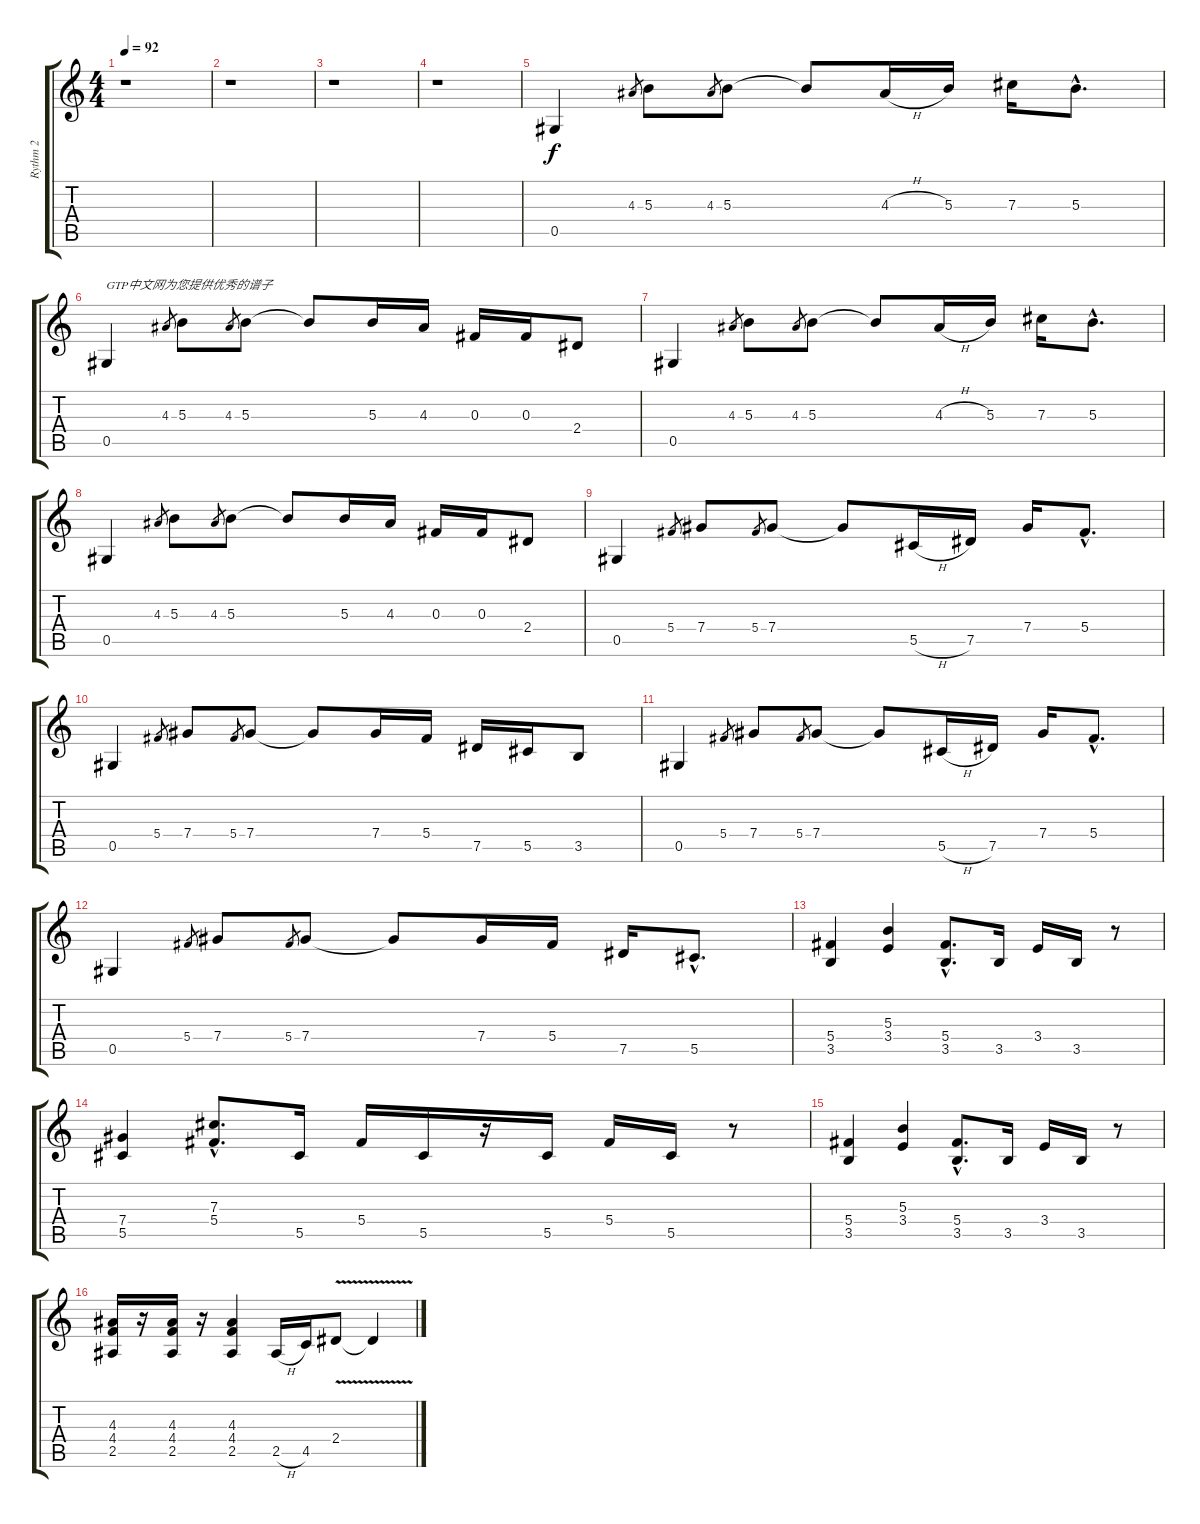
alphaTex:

\track ("Rythm 2" "Rythm 2") {instrument distortionguitar}
\staff {score tabs}
\tuning (Eb4 Bb3 Gb3 Db3 Ab2 Eb2) {hide}
\ts (4 4)
\tempo 92
\clef g2
\ks c
r.1{dy f instrument distortionguitar} |
r.1 |
r.1 |
r.1 |
0.5.4 4.3.8{gr} 5.3.8 4.3.8{gr} 5.3.8 5.3{t}.8 4.3{h}.16 5.3.16 7.3.16 5.3{hac}.8{d} |
0.5.4{txt "GTP中文网为您提供优秀的谱子"} 4.3.8{gr} 5.3.8 4.3.8{gr} 5.3.8 5.3{t}.8 5.3.16 4.3.16 0.3.16 0.3.16 2.4.8 |
0.5.4 4.3.8{gr} 5.3.8 4.3.8{gr} 5.3.8 5.3{t}.8 4.3{h}.16 5.3.16 7.3.16 5.3{hac}.8{d} |
0.5.4 4.3.8{gr} 5.3.8 4.3.8{gr} 5.3.8 5.3{t}.8 5.3.16 4.3.16 0.3.16 0.3.16 2.4.8 |
0.5.4 5.4.8{gr} 7.4.8 5.4.8{gr} 7.4.8 7.4{t}.8 5.5{h}.16 7.5.16 7.4.16 5.4{hac}.8{d} |
0.5.4 5.4.8{gr} 7.4.8 5.4.8{gr} 7.4.8 7.4{t}.8 7.4.16 5.4.16 7.5.16 5.5.16 3.5.8 |
0.5.4 5.4.8{gr} 7.4.8 5.4.8{gr} 7.4.8 7.4{t}.8 5.5{h}.16 7.5.16 7.4.16 5.4{hac}.8{d} |
0.5.4 5.4.8{gr} 7.4.8 5.4.8{gr} 7.4.8 7.4{t}.8 7.4.16 5.4.16 7.5.16 5.5{hac}.8{d} |
(5.4 3.5).4 (5.3 3.4).4 (5.4{hac} 3.5{hac}).8{d} 3.5.16 3.4.16 3.5.16 r.8 |
(7.4 5.5).4 (7.3{hac} 5.4{hac}).8{d} 5.5.16 5.4.16 5.5.16 r.16 5.5.16 5.4.16 5.5.16 r.8 |
(5.4 3.5).4 (5.3 3.4).4 (5.4{hac} 3.5{hac}).8{d} 3.5.16 3.4.16 3.5.16 r.8 |
(4.3 4.4 2.5).16 r.16 (4.3 4.4 2.5).16 r.16 (4.3 4.4 2.5).4 2.5{h}.16 4.5.16 2.4{v}.8 2.4{t}.4
